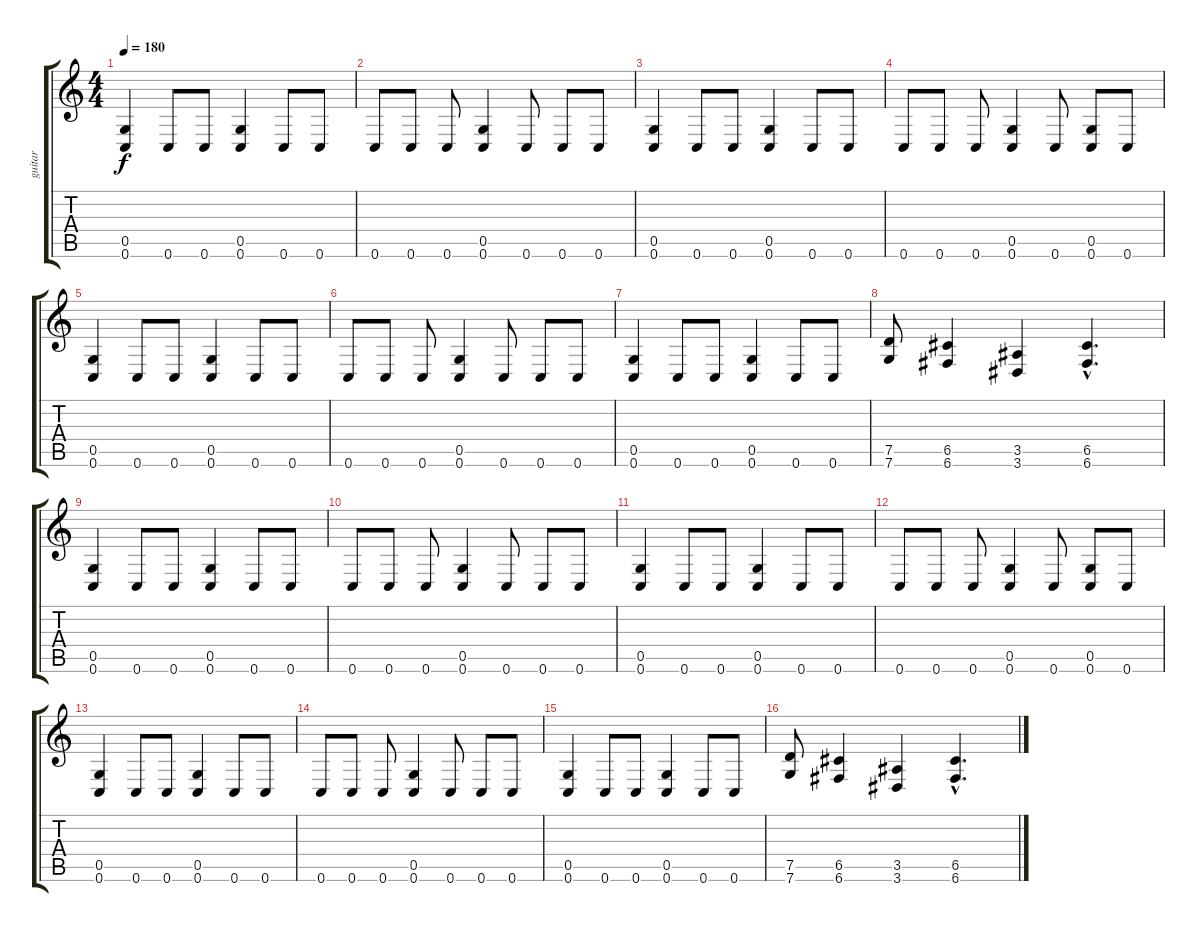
\track ("guitar" "guitar") {instrument distortionguitar}
\staff {score tabs}
\tuning (D4 A3 F3 C3 G2 C2) {hide}
\ts (4 4)
\tempo 180
\clef g2
\ks c
(0.5 0.6).4{dy f} 0.6.8 0.6.8 (0.5 0.6).4 0.6.8 0.6.8 |
0.6.8 0.6.8 0.6.8 (0.5 0.6).4 0.6.8 0.6.8 0.6.8 |
(0.5 0.6).4 0.6.8 0.6.8 (0.5 0.6).4 0.6.8 0.6.8 |
0.6.8 0.6.8 0.6.8 (0.5 0.6).4 0.6.8 (0.5 0.6).8 0.6.8 |
(0.5 0.6).4 0.6.8 0.6.8 (0.5 0.6).4 0.6.8 0.6.8 |
0.6.8 0.6.8 0.6.8 (0.5 0.6).4 0.6.8 0.6.8 0.6.8 |
(0.5 0.6).4 0.6.8 0.6.8 (0.5 0.6).4 0.6.8 0.6.8 |
(7.5 7.6).8 (6.5 6.6).4 (3.5 3.6).4 (6.5{hac} 6.6{hac}).4{d} |
(0.5 0.6).4 0.6.8 0.6.8 (0.5 0.6).4 0.6.8 0.6.8 |
0.6.8 0.6.8 0.6.8 (0.5 0.6).4 0.6.8 0.6.8 0.6.8 |
(0.5 0.6).4 0.6.8 0.6.8 (0.5 0.6).4 0.6.8 0.6.8 |
0.6.8 0.6.8 0.6.8 (0.5 0.6).4 0.6.8 (0.5 0.6).8 0.6.8 |
(0.5 0.6).4 0.6.8 0.6.8 (0.5 0.6).4 0.6.8 0.6.8 |
0.6.8 0.6.8 0.6.8 (0.5 0.6).4 0.6.8 0.6.8 0.6.8 |
(0.5 0.6).4 0.6.8 0.6.8 (0.5 0.6).4 0.6.8 0.6.8 |
(7.5 7.6).8 (6.5 6.6).4 (3.5 3.6).4 (6.5{hac} 6.6{hac}).4{d}
